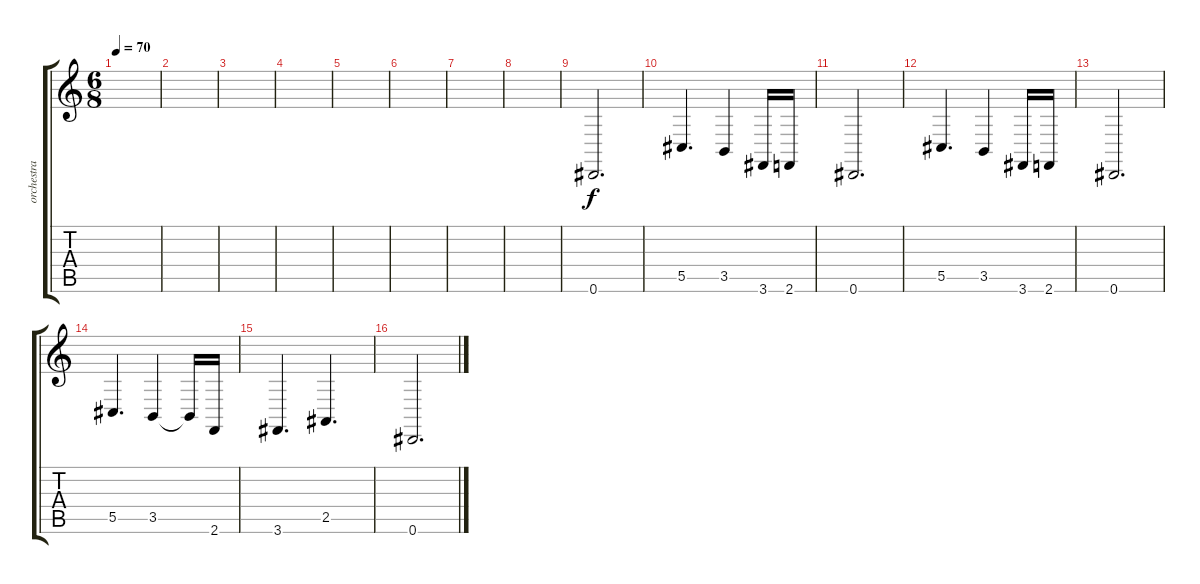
\track ("orchestra" "orchestra") {instrument stringensemble2}
\staff {score tabs}
\tuning (Eb4 Bb3 Gb3 Db3 Ab2 Eb2) {hide}
\ts (6 8)
\tempo 70
\clef g2
\ks c
|
|
|
|
|
|
|
|
0.6.2{d} |
5.5.4{d} 3.5.4 3.6.16 2.6.16 |
0.6.2{d} |
5.5.4{d} 3.5.4 3.6.16 2.6.16 |
0.6.2{d} |
5.5.4{d} 3.5.4 3.5{t}.16 2.6.16 |
3.6.4{d} 2.5.4{d} |
0.6.2{d}
